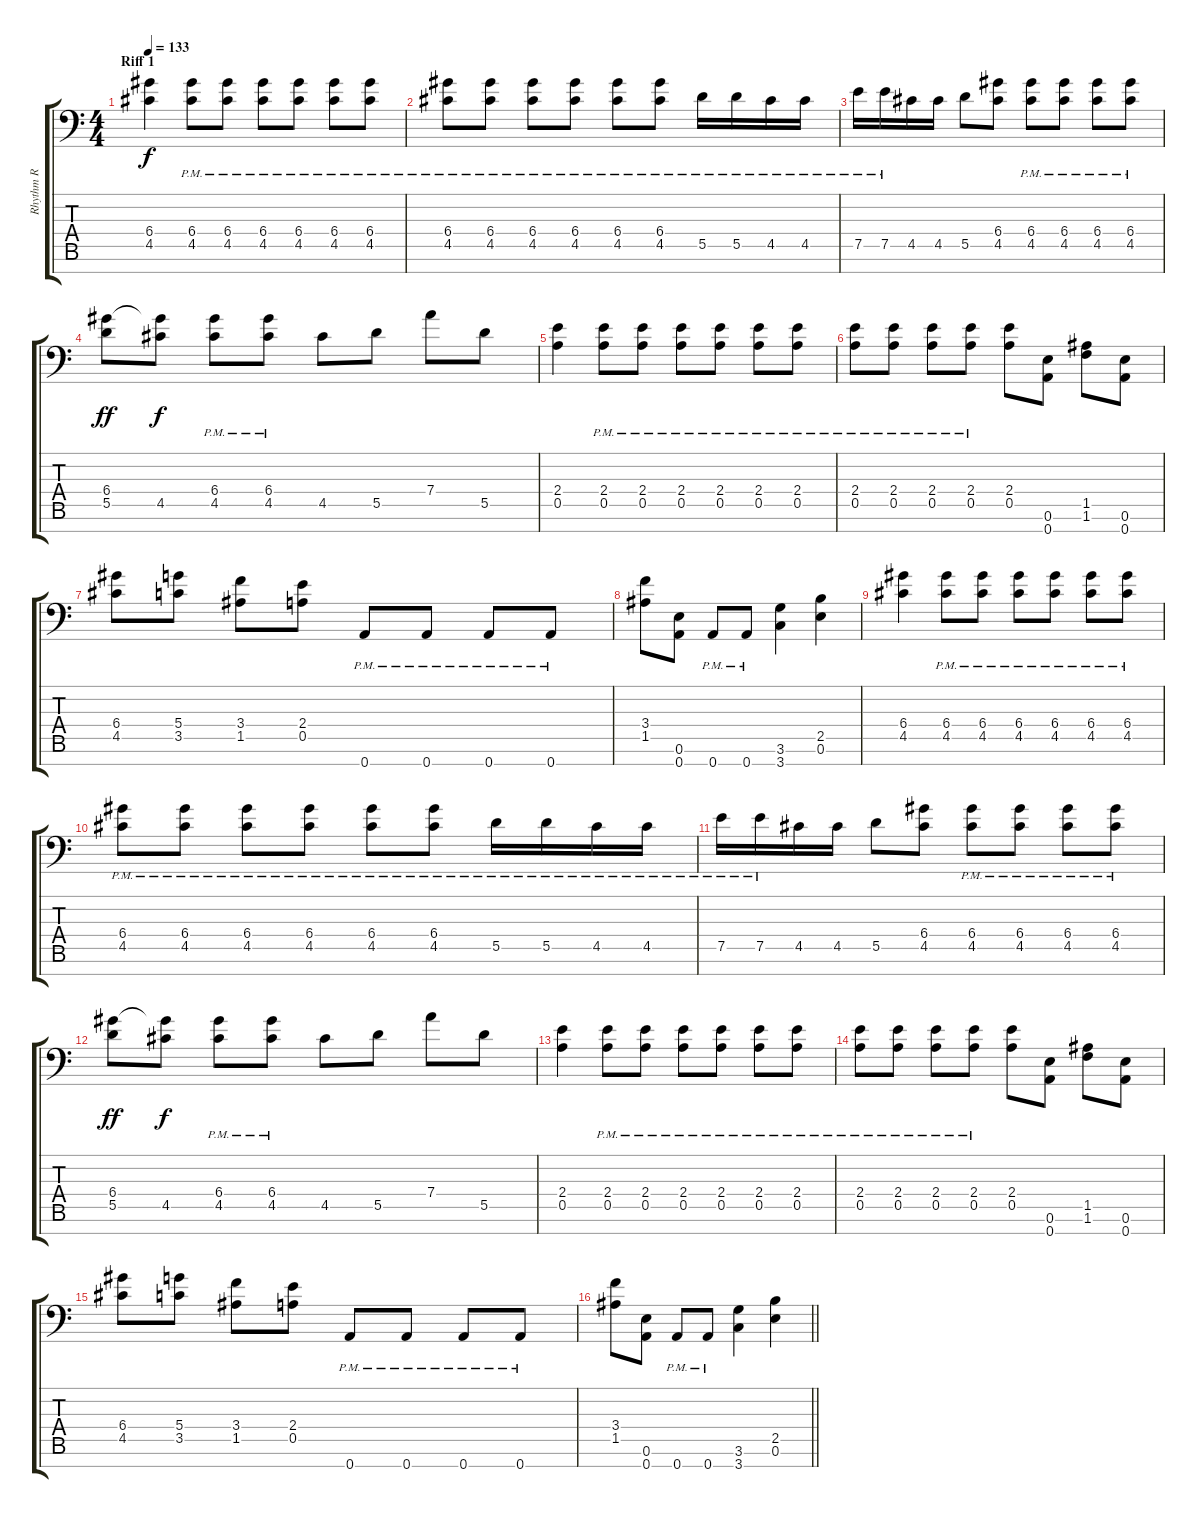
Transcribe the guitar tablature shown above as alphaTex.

\track ("Rhythm R" "Rhythm R") {instrument overdrivenguitar}
\staff {score tabs}
\tuning (E4 B3 G3 D3 A2 E2 A1) {hide}
\ts (4 4)
\section ("" "Riff 1")
\tempo 133
\clef f4
\ks c
(6.4 4.5).4{dy f} (6.4{pm} 4.5{pm}).8 (6.4{pm} 4.5{pm}).8 (6.4{pm} 4.5{pm}).8 (6.4{pm} 4.5{pm}).8 (6.4{pm} 4.5{pm}).8 (6.4{pm} 4.5{pm}).8 |
(6.4{pm} 4.5{pm}).8 (6.4{pm} 4.5{pm}).8 (6.4{pm} 4.5{pm}).8 (6.4{pm} 4.5{pm}).8 (6.4{pm} 4.5{pm}).8 (6.4{pm} 4.5{pm}).8 5.5{pm}.16 5.5{pm}.16 4.5{pm}.16 4.5{pm}.16 |
7.5{pm}.16 7.5{pm}.16 4.5.16 4.5.16 5.5.8 (6.4 4.5).8 (6.4{pm} 4.5{pm}).8 (6.4{pm} 4.5{pm}).8 (6.4{pm} 4.5{pm}).8 (6.4{pm} 4.5{pm}).8 |
(6.4 5.5).8{dy ff} (6.4{t} 4.5).8{dy f} (6.4{pm} 4.5{pm}).8 (6.4{pm} 4.5{pm}).8 4.5.8 5.5.8 7.4.8 5.5.8 |
(2.4 0.5).4 (2.4{pm} 0.5{pm}).8 (2.4{pm} 0.5{pm}).8 (2.4{pm} 0.5{pm}).8 (2.4{pm} 0.5{pm}).8 (2.4{pm} 0.5{pm}).8 (2.4{pm} 0.5{pm}).8 |
(2.4{pm} 0.5{pm}).8 (2.4{pm} 0.5{pm}).8 (2.4{pm} 0.5{pm}).8 (2.4{pm} 0.5{pm}).8 (2.4 0.5).8 (0.6 0.7).8 (1.5 1.6).8 (0.6 0.7).8 |
(6.4 4.5).8 (5.4 3.5).8 (3.4 1.5).8 (2.4 0.5).8 0.7{pm}.8 0.7{pm}.8 0.7{pm}.8 0.7{pm}.8 |
(3.4 1.5).8 (0.6 0.7).8 0.7{pm}.8 0.7{pm}.8 (3.6 3.7).4 (2.5 0.6).4 |
(6.4 4.5).4 (6.4{pm} 4.5{pm}).8 (6.4{pm} 4.5{pm}).8 (6.4{pm} 4.5{pm}).8 (6.4{pm} 4.5{pm}).8 (6.4{pm} 4.5{pm}).8 (6.4{pm} 4.5{pm}).8 |
(6.4{pm} 4.5{pm}).8 (6.4{pm} 4.5{pm}).8 (6.4{pm} 4.5{pm}).8 (6.4{pm} 4.5{pm}).8 (6.4{pm} 4.5{pm}).8 (6.4{pm} 4.5{pm}).8 5.5{pm}.16 5.5{pm}.16 4.5{pm}.16 4.5{pm}.16 |
7.5{pm}.16 7.5{pm}.16 4.5.16 4.5.16 5.5.8 (6.4 4.5).8 (6.4{pm} 4.5{pm}).8 (6.4{pm} 4.5{pm}).8 (6.4{pm} 4.5{pm}).8 (6.4{pm} 4.5{pm}).8 |
(6.4 5.5).8{dy ff} (6.4{t} 4.5).8{dy f} (6.4{pm} 4.5{pm}).8 (6.4{pm} 4.5{pm}).8 4.5.8 5.5.8 7.4.8 5.5.8 |
(2.4 0.5).4 (2.4{pm} 0.5{pm}).8 (2.4{pm} 0.5{pm}).8 (2.4{pm} 0.5{pm}).8 (2.4{pm} 0.5{pm}).8 (2.4{pm} 0.5{pm}).8 (2.4{pm} 0.5{pm}).8 |
(2.4{pm} 0.5{pm}).8 (2.4{pm} 0.5{pm}).8 (2.4{pm} 0.5{pm}).8 (2.4{pm} 0.5{pm}).8 (2.4 0.5).8 (0.6 0.7).8 (1.5 1.6).8 (0.6 0.7).8 |
(6.4 4.5).8 (5.4 3.5).8 (3.4 1.5).8 (2.4 0.5).8 0.7{pm}.8 0.7{pm}.8 0.7{pm}.8 0.7{pm}.8 |
\barLineRight lightlight
(3.4 1.5).8 (0.6 0.7).8 0.7{pm}.8 0.7{pm}.8 (3.6 3.7).4 (2.5 0.6).4
